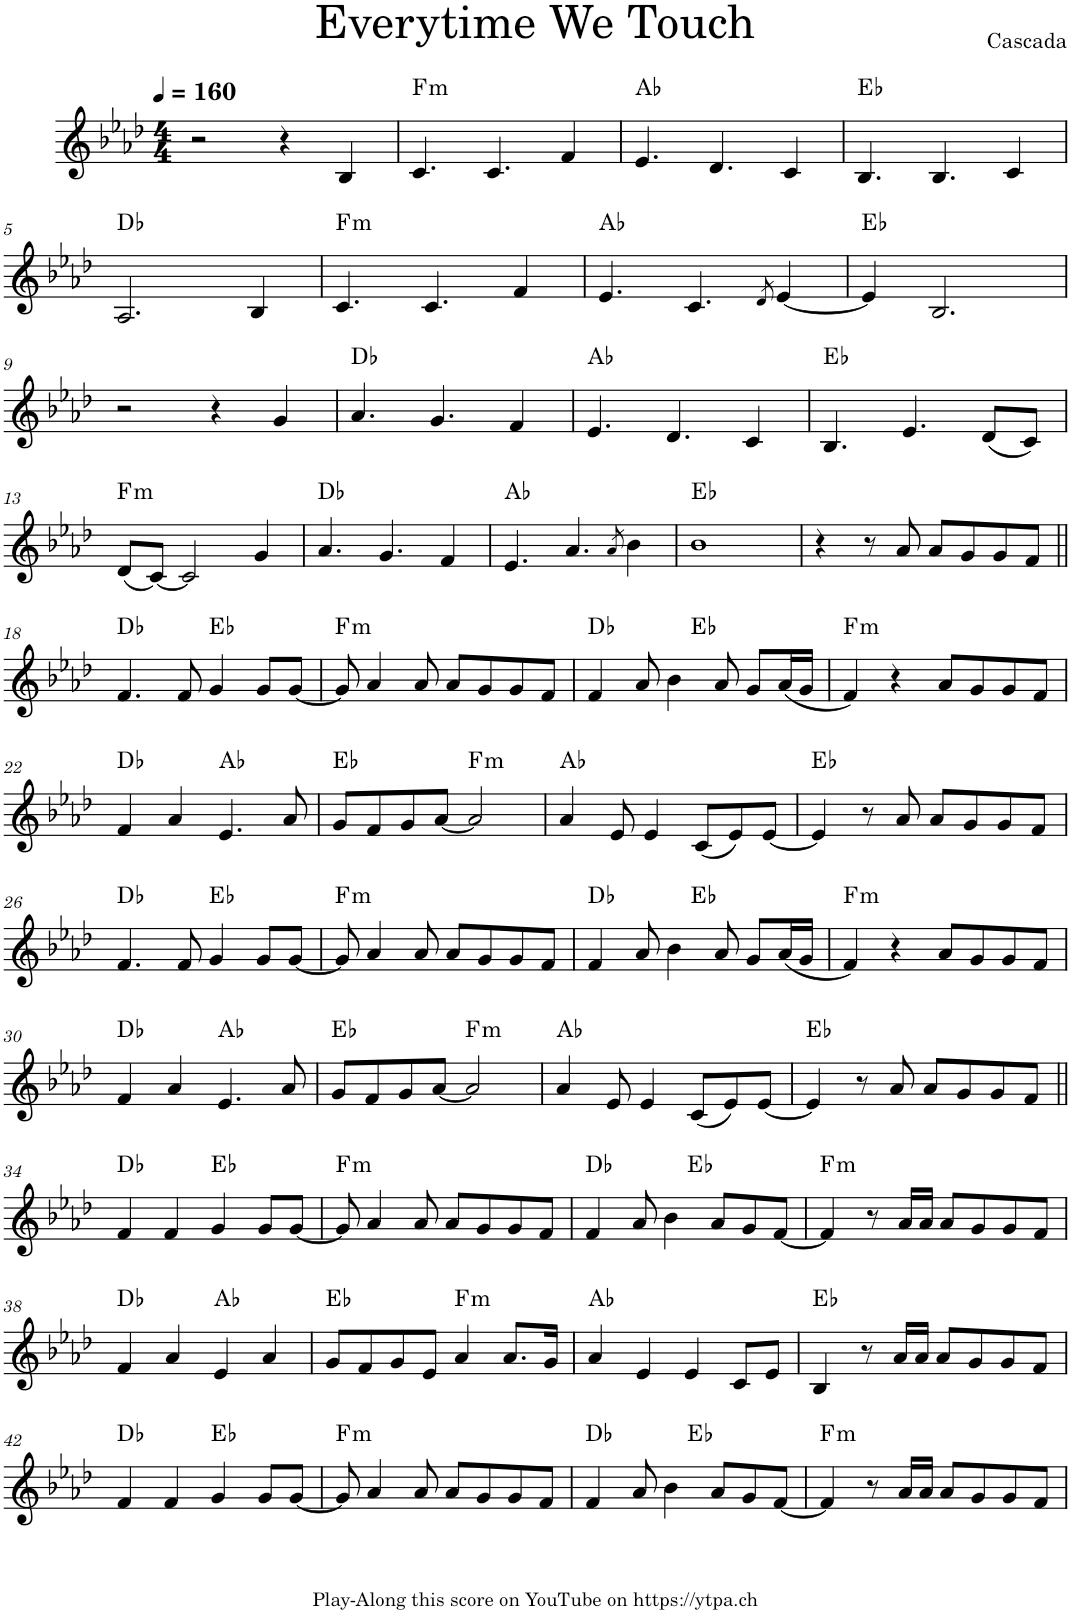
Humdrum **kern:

**kern	**harte
*part1	*part1
*staff1	*
*I"Piano	*
*I'Pno.	*
*clefG2	*
*k[b-e-a-d-]	*
*M4/4	*
*MM160	*
=1	=1
2r	.
4r	.
4B-/	.
=2	=2
!	!LO:H:kt=m
4.c/	F:min
4.c/	.
4f/	.
=3	=3
4.e-/	Ab:maj
4.d-/	.
4c/	.
=4	=4
4.B-/	Eb:maj
4.B-/	.
4c/	.
!!LO:LB:g=z
=5	=5
2.A-/	Db:maj
4B-/	.
=6	=6
!	!LO:H:kt=m
4.c/	F:min
4.c/	.
4f/	.
=7	=7
4.e-/	Ab:maj
4.c/	.
8qd-/	.
[4e-/	.
=8	=8
4e-/]	Eb:maj
2.B-/	.
!!LO:LB:g=z
=9	=9
2r	.
4r	.
4g/	.
=10	=10
4.a-/	Db:maj
4.g/	.
4f/	.
=11	=11
4.e-/	Ab:maj
4.d-/	.
4c/	.
=12	=12
4.B-/	Eb:maj
4.e-/	.
(8d-/L	.
8c/J)	.
!!LO:LB:g=z
=13	=13
!	!LO:H:kt=m
(8d-/L	F:min
[8c/J)	.
2c/]	.
4g/	.
=14	=14
4.a-/	Db:maj
4.g/	.
4f/	.
=15	=15
4.e-/	Ab:maj
4.a-/	.
8qa-/	.
4b-\	.
=16	=16
1b-	Eb:maj
=17	=17
4r	.
8r	.
8a-/	.
8a-/L	.
8g/	.
8g/	.
8f/J	.
!!LO:LB:g=z
=18||	=18||
4.f/	Db:maj
8f/	.
4g/	Eb:maj
8g/L	.
[8g/J	.
=19	=19
!	!LO:H:kt=m
8g/]	F:min
4a-/	.
8a-/	.
8a-/L	.
8g/	.
8g/	.
8f/J	.
=20	=20
*^	*
4f/	2ryy	Db:maj
8a-/	.	.
4b-\	.	.
.	2ryy	Eb:maj
8a-/	.	.
8g/L	.	.
(16a-/L	.	.
16g/JJ	.	.
=21	=21	=21
!	!	!LO:H:kt=m
*v	*v	*
4f/)	F:min
4r	.
8a-/L	.
8g/	.
8g/	.
8f/J	.
!!LO:LB:g=z
=22	=22
4f/	Db:maj
4a-/	.
4.e-/	Ab:maj
8a-/	.
=23	=23
8g/L	Eb:maj
8f/	.
8g/	.
[8a-/J	.
!	!LO:H:kt=m
2a-/]	F:min
=24	=24
4a-/	Ab:maj
8e-/	.
4e-/	.
(8c/L	.
8e-/)	.
[8e-/J	.
=25	=25
4e-/]	Eb:maj
8r	.
8a-/	.
8a-/L	.
8g/	.
8g/	.
8f/J	.
!!LO:LB:g=z
=26	=26
4.f/	Db:maj
8f/	.
4g/	Eb:maj
8g/L	.
[8g/J	.
=27	=27
!	!LO:H:kt=m
8g/]	F:min
4a-/	.
8a-/	.
8a-/L	.
8g/	.
8g/	.
8f/J	.
=28	=28
*^	*
4f/	2ryy	Db:maj
8a-/	.	.
4b-\	.	.
.	2ryy	Eb:maj
8a-/	.	.
8g/L	.	.
(16a-/L	.	.
16g/JJ	.	.
=29	=29	=29
!	!	!LO:H:kt=m
*v	*v	*
4f/)	F:min
4r	.
8a-/L	.
8g/	.
8g/	.
8f/J	.
!!LO:LB:g=z
=30	=30
4f/	Db:maj
4a-/	.
4.e-/	Ab:maj
8a-/	.
=31	=31
8g/L	Eb:maj
8f/	.
8g/	.
[8a-/J	.
!	!LO:H:kt=m
2a-/]	F:min
=32	=32
4a-/	Ab:maj
8e-/	.
4e-/	.
(8c/L	.
8e-/)	.
[8e-/J	.
=33	=33
4e-/]	Eb:maj
8r	.
8a-/	.
8a-/L	.
8g/	.
8g/	.
8f/J	.
!!LO:LB:g=z
=34||	=34||
4f/	Db:maj
4f/	.
4g/	Eb:maj
8g/L	.
[8g/J	.
=35	=35
!	!LO:H:kt=m
8g/]	F:min
4a-/	.
8a-/	.
8a-/L	.
8g/	.
8g/	.
8f/J	.
=36	=36
*^	*
4f/	2ryy	Db:maj
8a-/	.	.
4b-\	.	.
.	2ryy	Eb:maj
8a-/L	.	.
8g/	.	.
[8f/J	.	.
=37	=37	=37
!	!	!LO:H:kt=m
*v	*v	*
4f/]	F:min
8r	.
16a-/LL	.
16a-/JJ	.
8a-/L	.
8g/	.
8g/	.
8f/J	.
!!LO:LB:g=z
=38	=38
4f/	Db:maj
4a-/	.
4e-/	Ab:maj
4a-/	.
=39	=39
8g/L	Eb:maj
8f/	.
8g/	.
8e-/J	.
!	!LO:H:kt=m
4a-/	F:min
8.a-/L	.
16g/Jk	.
=40	=40
4a-/	Ab:maj
4e-/	.
4e-/	.
8c/L	.
8e-/J	.
=41	=41
4B-/	Eb:maj
8r	.
16a-/LL	.
16a-/JJ	.
8a-/L	.
8g/	.
8g/	.
8f/J	.
!!LO:LB:g=z
=42	=42
4f/	Db:maj
4f/	.
4g/	Eb:maj
8g/L	.
[8g/J	.
=43	=43
!	!LO:H:kt=m
8g/]	F:min
4a-/	.
8a-/	.
8a-/L	.
8g/	.
8g/	.
8f/J	.
=44	=44
*^	*
4f/	2ryy	Db:maj
8a-/	.	.
4b-\	.	.
.	2ryy	Eb:maj
8a-/L	.	.
8g/	.	.
[8f/J	.	.
=45	=45	=45
!	!	!LO:H:kt=m
*v	*v	*
4f/]	F:min
8r	.
16a-/LL	.
16a-/JJ	.
8a-/L	.
8g/	.
8g/	.
8f/J	.
=	=
*-	*-
